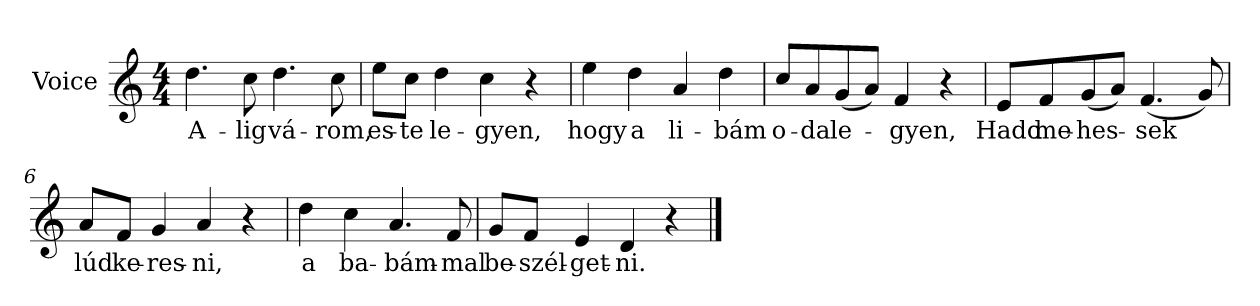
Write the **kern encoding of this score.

**kern	**text
*part1	*part1
*staff1	*staff1
*I"Voice	*
*clefG2	*
*k[]	*
*C:	*
*M4/4	*
=1	=1
4.dd\	A-
8cc\	-lig
4.dd\	vá-
8cc\	rom,
=2	=2
8ee\L	es-
8cc\J	-te
4dd\	le-
4cc\	-gyen,
4r	.
=3	=3
4ee\	hogy
4dd\	a
4a/	li-
4dd\	-bám
=4	=4
8cc/L	o-
8a/	-da
(8g/	le-
8a/J)	.
4f/	-gyen,
4r	.
!!LO:LB:g=z
=5	=5
8e/L	Hadd
8f/	me-
(8g/	-hes-
8a/J)	.
(4.f/	-sek
8g/)	.
=6	=6
8a/L	lúd
8f/J	ke-
4g/	-res-
4a/	-ni,
4r	.
=7	=7
4dd\	a
4cc\	ba-
4.a/	-bám-
8f/	-mal
=8	=8
8g/L	be-
8f/J	-szél-
4e/	-get-
4d/	-ni.-
4r	.
==	==
*-	*-
